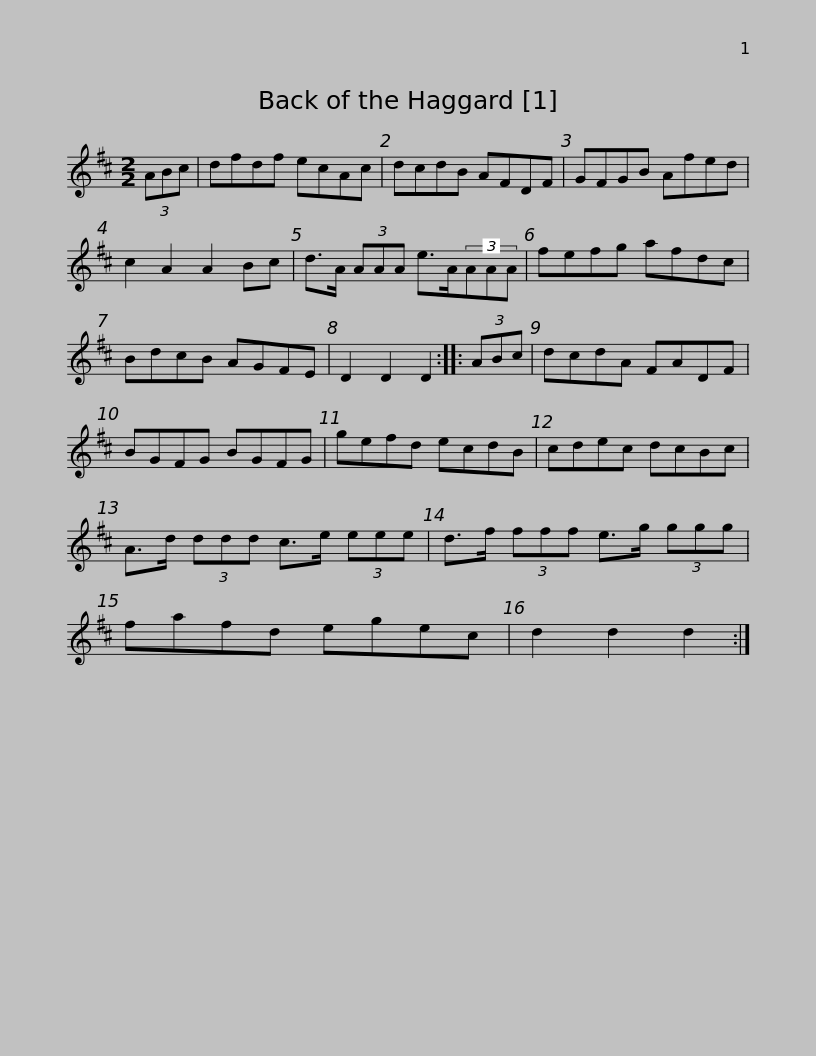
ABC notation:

X:1
L:1/8
M:2/2
I:linebreak $
K:D
V:1 treble
V:1
 (3ABc | dfdf ecAc | dcdB AFDF | GFGB Afed | c2 A2 A2 Bc | %5
 d>A (3AAA e>A(3AAA |$ fefg afdc | BdcB AGFE | D2 D2 D2 :: (3ABc | %10
 dcdA FADF | BGFG BGFG |$ gefd ecdB | cdec dcBc | A>d (3ddd c>e (3eee | %15
 d>f (3fff e>g (3ggg | fafd egec |$ d2 d2 d2 :| %18
